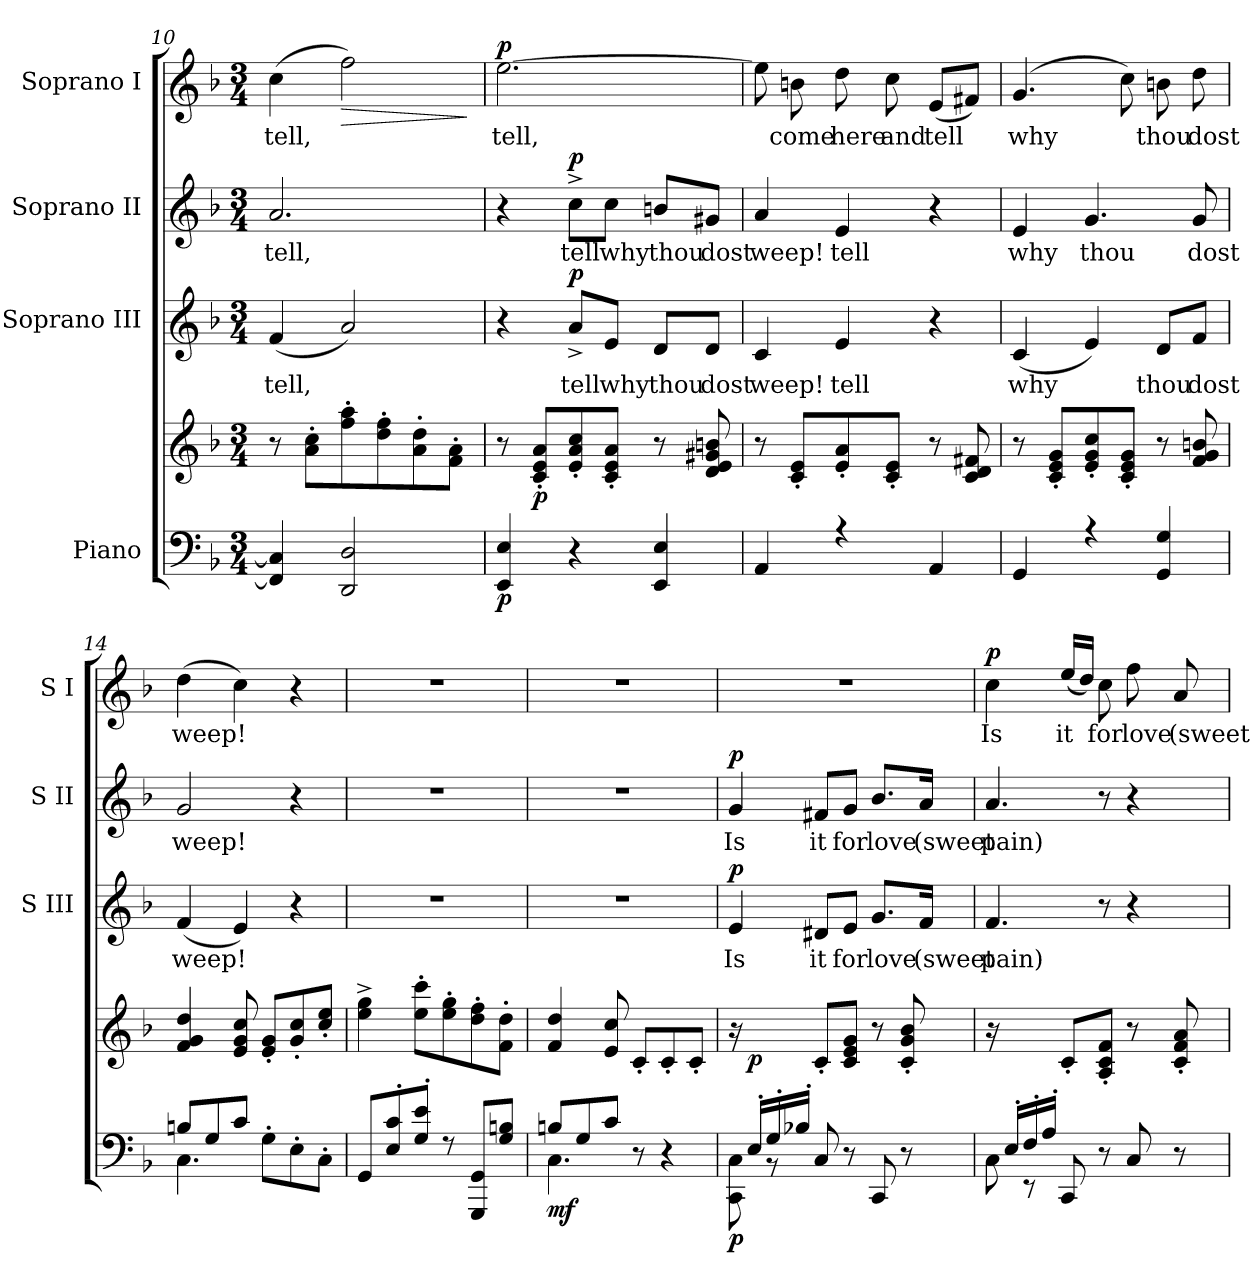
**kern	**kern	**dynam	**kern	**text	**dynam	**kern	**text	**dynam	**kern	**text	**dynam
*part4	*part4	*part4	*part3	*part3	*part3	*part2	*part2	*part2	*part1	*part1	*part1
*staff5	*staff4	*staff4/5	*staff3	*staff3	*staff3	*staff2	*staff2	*staff2	*staff1	*staff1	*staff1
*I"Piano	*	*	*I"Soprano III	*	*	*I"Soprano II	*	*	*I"Soprano I	*	*
*	*	*	*I'S III	*	*	*I'S II	*	*	*I'S I	*	*
*clefF4	*clefG2	*	*clefG2	*	*	*clefG2	*	*	*clefG2	*	*
*k[b-]	*k[b-]	*	*k[b-]	*	*	*k[b-]	*	*	*k[b-]	*	*
*F:	*F:	*	*F:	*	*	*F:	*	*	*F:	*	*
*M3/4	*M3/4	*	*M3/4	*	*	*M3/4	*	*	*M3/4	*	*
=10	=10	=10	=10	=10	=10	=10	=10	=10	=10	=10	=10
!	!	!	!	!LO:LY:b	!	!	!LO:LY:b	!	!	!LO:LY:b	!
4FF] 4C]	8r	.	(<4f	tell,	.	2.a	tell,	.	(>4cc	tell,	.
.	8a' 8cc'L	.	.	.	.	.	.	.	.	.	.
!	!	!	!	!	!	!	!	!	!	!	!LO:HP:b
2DD 2D	8ff' 8aa'	.	2a)	.	.	.	.	.	2ff)	.	>
.	8dd' 8ff'	.	.	.	.	.	.	.	.	.	.
.	8a' 8dd'	.	.	.	.	.	.	.	.	.	.
.	8f' 8a'J	.	.	.	.	.	.	.	.	.	.
.	.	.	.	.	.	.	.	.	.	.	]
=11	=11	=11	=11	=11	=11	=11	=11	=11	=11	=11	=11
!	!	!LO:DY:b=2	!	!	!	!	!	!	!	!LO:LY:b	!LO:DY:b
4EE 4E	8r	p	4r	.	.	4r	.	.	[2.ee	tell,	p
!	!	!LO:DY:b	!	!	!	!	!	!	!	!	!
.	8c' 8e' 8a'L	p	.	.	.	.	.	.	.	.	.
!	!	!	!	!LO:LY:b	!LO:DY:b	!	!LO:LY:b	!LO:DY:b	!	!	!
4r	8e' 8a' 8cc'	.	8a^/L	tell	p	8cc^\L	tell	p	.	.	.
!	!	!	!	!LO:LY:b	!	!	!LO:LY:b	!	!	!	!
.	8c' 8e' 8a'J	.	8e/J	why	.	8cc\J	why	.	.	.	.
!	!	!	!	!LO:LY:b	!	!	!LO:LY:b	!	!	!	!
4EE 4E	8r	.	8d/L	thou	.	8bn/L	thou	.	.	.	.
!	!	!	!	!LO:LY:b	!	!	!LO:LY:b	!	!	!	!
.	8d 8e 8g#X 8bn	.	8d/J	dost	.	8g#X/J	dost	.	.	.	.
!!LO:LB:g=z
=12	=12	=12	=12	=12	=12	=12	=12	=12	=12	=12	=12
*^	*	*	*	*	*	*	*	*	*	*	*
!	!LO:N:vis=1	!	!	!	!LO:LY:b	!	!	!LO:LY:b	!	!	!	!
4AA	2.ryy	8r	.	4c	weep!	.	4a	weep!	.	8ee]	.	.
!	!	!	!	!	!	!	!	!	!	!	!LO:LY:b	!
.	.	8c' 8e'L	.	.	.	.	.	.	.	8bn	come	.
!	!	!	!	!	!LO:LY:b	!	!	!LO:LY:b	!	!	!LO:LY:b	!
4r	.	8e' 8a'	.	4e	tell	.	4e	tell	.	8dd	here	.
!	!	!	!	!	!	!	!	!	!	!	!LO:LY:b	!
.	.	8c' 8e'J	.	.	.	.	.	.	.	8cc	and	.
!	!	!	!	!	!	!	!	!	!	!	!LO:LY:b	!
4AA	.	8r	.	4r	.	.	4r	.	.	(<8eL	tell	.
.	.	8c 8d 8f#X	.	.	.	.	.	.	.	8f#XJ)	.	.
=13	=13	=13	=13	=13	=13	=13	=13	=13	=13	=13	=13	=13
!	!LO:N:vis=1	!	!	!	!LO:LY:b	!	!	!LO:LY:b	!	!	!LO:LY:b	!
4GG	2.ryy	8r	.	(<4c	why	.	4e	why	.	(<4.g	why	.
.	.	8c' 8e' 8g'L	.	.	.	.	.	.	.	.	.	.
!	!	!	!	!	!	!	!	!LO:LY:b	!	!	!	!
4r	.	8e' 8g' 8cc'	.	4e)	.	.	4.g	thou	.	.	.	.
.	.	8c' 8e' 8g'J	.	.	.	.	.	.	.	8cc)	.	.
!	!	!	!	!	!LO:LY:b	!	!	!	!	!	!LO:LY:b	!
4GG 4G	.	8r	.	8d/L	thou	.	.	.	.	8bn	thou	.
!	!	!	!	!	!LO:LY:b	!	!	!LO:LY:b	!	!	!LO:LY:b	!
.	.	8f 8g 8bn	.	8f/J	dost	.	8g	dost	.	8dd	dost	.
=14	=14	=14	=14	=14	=14	=14	=14	=14	=14	=14	=14	=14
!	!	!	!	!	!LO:LY:b	!	!	!LO:LY:b	!	!	!LO:LY:b	!
8Bn/L	4.C\	4f 4g 4dd	.	(<4f	weep!	.	2g	weep!	.	(>4dd	weep!	.
8G/	.	.	.	.	.	.	.	.	.	.	.	.
8c/J	.	8e 8g 8cc	.	4e)	.	.	.	.	.	4cc)	.	.
!	!	!	!LO:DY:b=2	!	!	!	!	!	!	!	!	!
!	!	!	!LO:DY:n=1:b	!	!	!	!	!	!	!	!	!
8G'L	4.ryy	8e' 8g'L	mf mf	.	.	.	.	.	.	.	.	.
8E'	.	8g' 8cc'	.	4r	.	.	4r	.	.	4r	.	.
8C'J	.	8cc' 8ee'J	.	.	.	.	.	.	.	.	.	.
=15	=15	=15	=15	=15	=15	=15	=15	=15	=15	=15	=15	=15
!	!LO:N:vis=1	!	!	!LO:N:vis=1	!	!	!LO:N:vis=1	!	!	!LO:N:vis=1	!	!
8GGL	2.ryy	4ee^ 4gg^	.	2.r	.	.	2.r	.	.	2.r	.	.
8E' 8c'	.	.	.	.	.	.	.	.	.	.	.	.
8G' 8e'J	.	8ee' 8ccc'L	.	.	.	.	.	.	.	.	.	.
8r	.	8ee' 8gg'	.	.	.	.	.	.	.	.	.	.
8GGG 8GGL	.	8dd' 8ff'	.	.	.	.	.	.	.	.	.	.
8G 8BnJ	.	8f' 8dd'J	.	.	.	.	.	.	.	.	.	.
=16	=16	=16	=16	=16	=16	=16	=16	=16	=16	=16	=16	=16
!	!	!	!LO:DY:b=2	!LO:N:vis=1	!	!	!LO:N:vis=1	!	!	!LO:N:vis=1	!	!
8Bn/L	4.C\	4f 4dd	mf	2.r	.	.	2.r	.	.	2.r	.	.
8G/	.	.	.	.	.	.	.	.	.	.	.	.
8c/J	.	8e 8cc	.	.	.	.	.	.	.	.	.	.
8r	4.ryy	8c'L	.	.	.	.	.	.	.	.	.	.
4r	.	8c'	.	.	.	.	.	.	.	.	.	.
.	.	8c'J	.	.	.	.	.	.	.	.	.	.
!!LO:LB:g=z
=17	=17	=17	=17	=17	=17	=17	=17	=17	=17	=17	=17	=17
!	!	!	!LO:DY:b=2	!	!LO:LY:b	!LO:DY:b	!	!LO:LY:b	!LO:DY:b	!LO:N:vis=1	!	!
16ryy	8CC\ 8C\	16r	p	4e	Is	p	4g	Is	p	2.r	.	.
!	!	!	!LO:DY:b	!	!	!	!	!	!	!	!	!
16E'/LL	.	8.ryy	p	.	.	.	.	.	.	.	.	.
16G'/	8r	.	.	.	.	.	.	.	.	.	.	.
16B-X'/JJ	.	.	.	.	.	.	.	.	.	.	.	.
!	!	!	!	!	!LO:LY:b	!	!	!LO:LY:b	!	!	!	!
2ryy	8C/	8c'L	.	8d#X/L	it	.	8f#X/L	it	.	.	.	.
!	!	!	!	!	!LO:LY:b	!	!	!LO:LY:b	!	!	!	!
.	8r	8c 8e 8gJ	.	8e/J	for	.	8g/J	for	.	.	.	.
!	!	!	!	!	!LO:LY:b	!	!	!LO:LY:b	!	!	!	!
.	8CC/	8r	.	8.g/L	love	.	8.b-/L	love	.	.	.	.
.	8r	8c' 8g' 8b-'	.	.	.	.	.	.	.	.	.	.
!	!	!	!	!	!LO:LY:b	!	!	!LO:LY:b	!	!	!	!
.	.	.	.	16f/Jk	(sweet	.	16a/Jk	(sweet	.	.	.	.
=18	=18	=18	=18	=18	=18	=18	=18	=18	=18	=18	=18	=18
!	!	!	!	!	!LO:LY:b	!	!	!LO:LY:b	!	!	!LO:LY:b	!LO:DY:b
16ryy	8C\	16r	.	4.f	pain)	.	4.a	pain)	.	4cc	Is	p
16E'/LL	.	8.ryy	.	.	.	.	.	.	.	.	.	.
16F'/	8r	.	.	.	.	.	.	.	.	.	.	.
16A'/JJ	.	.	.	.	.	.	.	.	.	.	.	.
!	!	!	!	!	!	!	!	!	!	!	!LO:LY:b	!
2ryy	8CC/	8c'L	.	.	.	.	.	.	.	(>16ee/LL	it	.
.	.	.	.	.	.	.	.	.	.	16ddJJ)	.	.
!	!	!	!	!	!	!	!	!	!	!	!LO:LY:b	!
.	8r	8A' 8c' 8f'J	.	8r	.	.	8r	.	.	8cc	for	.
!	!	!	!	!	!	!	!	!	!	!	!LO:LY:b	!
.	8C/	8r	.	4r	.	.	4r	.	.	8ff	love	.
!	!	!	!	!	!	!	!	!	!	!	!LO:LY:b	!
.	8r	8c' 8f' 8a'	.	.	.	.	.	.	.	8a	(sweet	.
*v	*v	*	*	*	*	*	*	*	*	*	*	*
=	=	=	=	=	=	=	=	=	=	=	=
*-	*-	*-	*-	*-	*-	*-	*-	*-	*-	*-	*-
